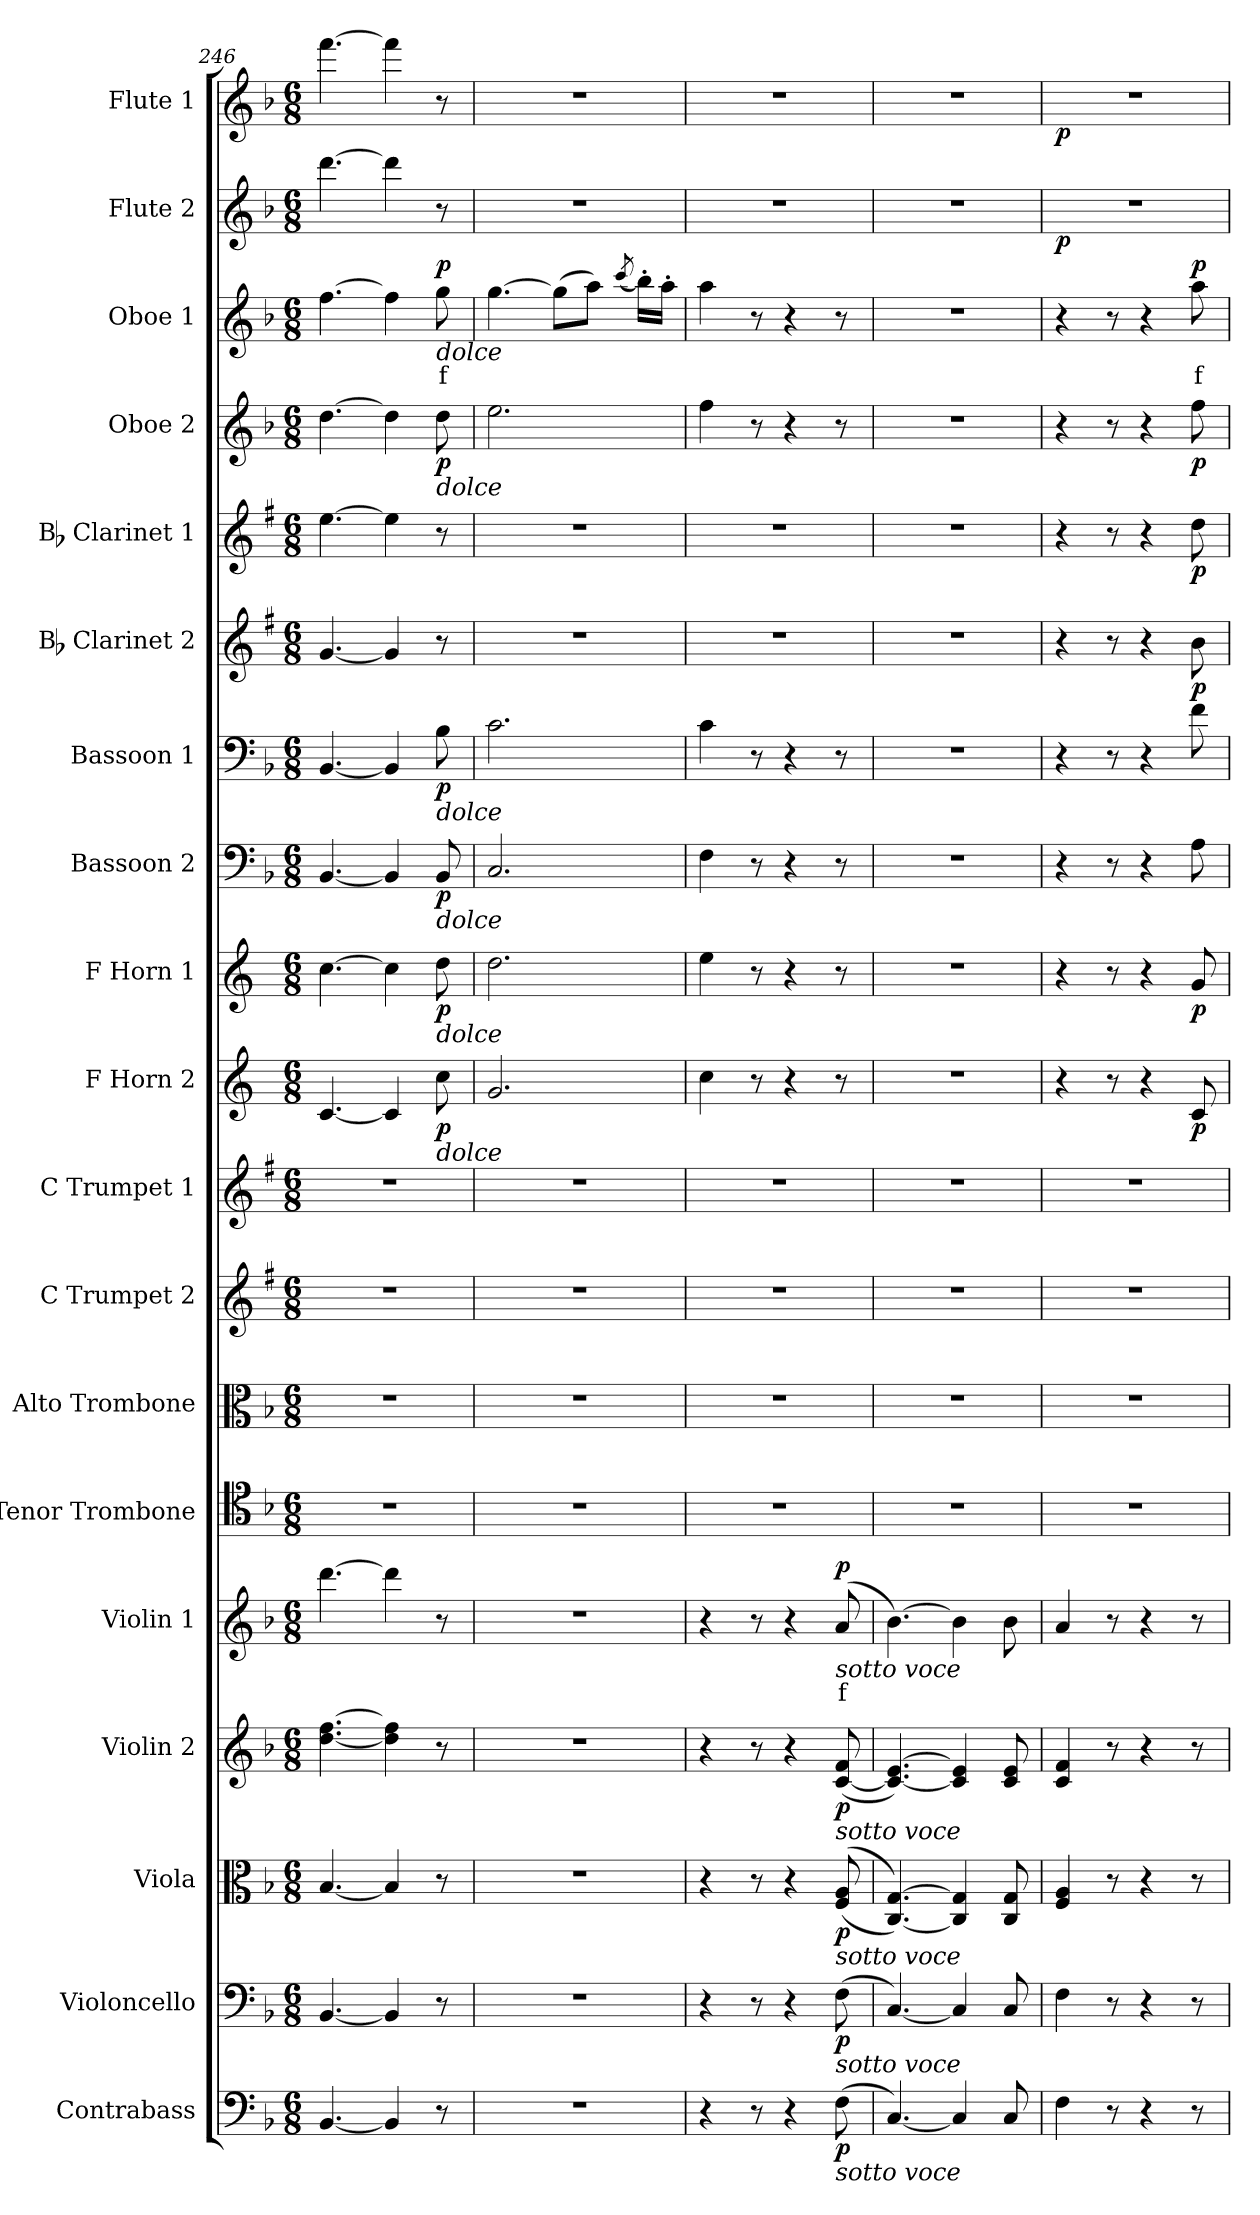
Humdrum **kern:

**kern	**dynam	**kern	**dynam	**kern	**dynam	**kern	**dynam	**kern	**text	**dynam	**kern	**kern	**kern	**kern	**kern	**dynam	**kern	**dynam	**kern	**dynam	**kern	**dynam	**kern	**dynam	**kern	**dynam	**kern	**dynam	**kern	**text	**dynam	**kern	**dynam	**kern	**dynam
*part19	*part19	*part18	*part18	*part17	*part17	*part16	*part16	*part15	*part15	*part15	*part14	*part13	*part12	*part11	*part10	*part10	*part9	*part9	*part8	*part8	*part7	*part7	*part6	*part6	*part5	*part5	*part4	*part4	*part3	*part3	*part3	*part2	*part2	*part1	*part1
*staff19	*staff19	*staff18	*staff18	*staff17	*staff17	*staff16	*staff16	*staff15	*staff15	*staff15	*staff14	*staff13	*staff12	*staff11	*staff10	*staff10	*staff9	*staff9	*staff8	*staff8	*staff7	*staff7	*staff6	*staff6	*staff5	*staff5	*staff4	*staff4	*staff3	*staff3	*staff3	*staff2	*staff2	*staff1	*staff1
*I"Contrabass	*	*I"Violoncello	*	*I"Viola	*	*I"Violin 2	*	*I"Violin 1	*	*	*I"Tenor Trombone	*I"Alto Trombone	*I"C Trumpet 2	*I"C Trumpet 1	*I"F Horn 2	*	*I"F Horn 1	*	*I"Bassoon 2	*	*I"Bassoon 1	*	*I"Bb Clarinet 2	*	*I"Bb Clarinet 1	*	*I"Oboe 2	*	*I"Oboe 1	*	*	*I"Flute 2	*	*I"Flute 1	*
*I'Cb	*	*I'Vc	*	*I'Vla	*	*I'Vln 2	*	*I'Vln 1	*	*	*I'T Trb	*I'A Trb	*I'Tpt 2	*I'Tpt 1	*I'Hn 2	*	*I'Hn 1	*	*I'Bsn 2	*	*I'Bsn 1	*	*I'Cl 2	*	*I'Cl 1	*	*I'Ob 2	*	*I'Ob 1	*	*	*I'Fl 2	*	*I'Fl 1	*
*clefF4	*	*clefF4	*	*clefC3	*	*clefG2	*	*clefG2	*	*	*clefC4	*clefC3	*clefG2	*clefG2	*clefG2	*	*clefG2	*	*clefF4	*	*clefF4	*	*clefG2	*	*clefG2	*	*clefG2	*	*clefG2	*	*	*clefG2	*	*clefG2	*
*ITrd7c12	*	*	*	*	*	*	*	*	*	*	*	*	*ITrd1c2	*ITrd1c2	*ITrd4c7	*	*ITrd4c7	*	*	*	*	*	*ITrd1c2	*	*ITrd1c2	*	*	*	*	*	*	*	*	*	*
*k[b-]	*	*k[b-]	*	*k[b-]	*	*k[b-]	*	*k[b-]	*	*	*k[b-]	*k[b-]	*k[b-]	*k[b-]	*k[b-]	*	*k[b-]	*	*k[b-]	*	*k[b-]	*	*k[b-]	*	*k[b-]	*	*k[b-]	*	*k[b-]	*	*	*k[b-]	*	*k[b-]	*
*M6/8	*	*M6/8	*	*M6/8	*	*M6/8	*	*M6/8	*	*	*M6/8	*M6/8	*M6/8	*M6/8	*M6/8	*	*M6/8	*	*M6/8	*	*M6/8	*	*M6/8	*	*M6/8	*	*M6/8	*	*M6/8	*	*	*M6/8	*	*M6/8	*
=246	=246	=246	=246	=246	=246	=246	=246	=246	=246	=246	=246	=246	=246	=246	=246	=246	=246	=246	=246	=246	=246	=246	=246	=246	=246	=246	=246	=246	=246	=246	=246	=246	=246	=246	=246
[4.BBB-/	.	[4.BB-/	.	[4.B-/	.	[4.dd\ [4.ff\	.	[4.ddd\	.	.	2.r	2.r	2.r	2.r	[4.F/	.	[4.f\	.	[4.BB-/	.	[4.BB-/	.	[4.f/	.	[4.dd\	.	[4.dd\	.	[4.ff\	.	.	[4.ddd\	.	[4.fff\	.
4BBB-/]	.	4BB-/]	.	4B-/]	.	4dd\] 4ff\]	.	4ddd\]	.	.	.	.	.	.	4F/]	.	4f\]	.	4BB-/]	.	4BB-/]	.	4f/]	.	4dd\]	.	4dd\]	.	4ff\]	.	.	4ddd\]	.	4fff\]	.
!	!	!	!	!	!	!	!	!	!	!	!	!	!	!	!	!	!	!	!	!	!	!	!	!	!	!	!	!	!LO:TX:b:i:t=dolce	!	!	!	!	!	!
!	!	!	!	!	!	!	!	!	!	!	!	!	!	!	!	!	!	!	!	!	!	!	!	!	!	!	!LO:TX:b:i:t=dolce	!	!	!	!	!	!	!	!
!	!	!	!	!	!	!	!	!	!	!	!	!	!	!	!	!	!	!	!	!	!LO:TX:b:i:t=dolce	!	!	!	!	!	!	!	!	!	!	!	!	!	!
!	!	!	!	!	!	!	!	!	!	!	!	!	!	!	!	!	!	!	!LO:TX:b:i:t=dolce	!	!	!	!	!	!	!	!	!	!	!	!	!	!	!	!
!	!	!	!	!	!	!	!	!	!	!	!	!	!	!	!	!	!LO:TX:b:i:t=dolce	!	!	!	!	!	!	!	!	!	!	!	!	!	!	!	!	!	!
!	!	!	!	!	!	!	!	!	!	!	!	!	!	!	!LO:TX:b:i:t=dolce	!	!	!	!	!	!	!	!	!	!	!	!	!	!	!	!	!	!	!	!
!	!	!	!	!	!	!	!	!	!	!	!	!	!	!	!	!LO:DY:b	!	!LO:DY:b	!	!LO:DY:b	!	!LO:DY:b	!	!	!	!	!	!LO:DY:b	!	!LO:LY:b:color=#FF0000	!LO:DY:b	!	!	!	!
8r	.	8r	.	8r	.	8r	.	8r	.	.	.	.	.	.	8f\	p	8g\	p	8BB-/	p	8B-\	p	8r	.	8r	.	8dd\	p	8gg\	f	p	8r	.	8r	.
=247	=247	=247	=247	=247	=247	=247	=247	=247	=247	=247	=247	=247	=247	=247	=247	=247	=247	=247	=247	=247	=247	=247	=247	=247	=247	=247	=247	=247	=247	=247	=247	=247	=247	=247	=247
2.r	.	2.r	.	2.r	.	2.r	.	2.r	.	.	2.r	2.r	2.r	2.r	2.c/	.	2.g\	.	2.C/	.	2.c\	.	2.r	.	2.r	.	2.ee\	.	[4.gg\	.	.	2.r	.	2.r	.
.	.	.	.	.	.	.	.	.	.	.	.	.	.	.	.	.	.	.	.	.	.	.	.	.	.	.	.	.	(8gg\L]	.	.	.	.	.	.
.	.	.	.	.	.	.	.	.	.	.	.	.	.	.	.	.	.	.	.	.	.	.	.	.	.	.	.	.	8aa\J)	.	.	.	.	.	.
.	.	.	.	.	.	.	.	.	.	.	.	.	.	.	.	.	.	.	.	.	.	.	.	.	.	.	.	.	(8qccc/	.	.	.	.	.	.
.	.	.	.	.	.	.	.	.	.	.	.	.	.	.	.	.	.	.	.	.	.	.	.	.	.	.	.	.	16bb-'\LL)	.	.	.	.	.	.
.	.	.	.	.	.	.	.	.	.	.	.	.	.	.	.	.	.	.	.	.	.	.	.	.	.	.	.	.	16aa'\JJ	.	.	.	.	.	.
!!LO:PB:g=z
=248	=248	=248	=248	=248	=248	=248	=248	=248	=248	=248	=248	=248	=248	=248	=248	=248	=248	=248	=248	=248	=248	=248	=248	=248	=248	=248	=248	=248	=248	=248	=248	=248	=248	=248	=248
4r	.	4r	.	4r	.	4r	.	4r	.	.	2.r	2.r	2.r	2.r	4f\	.	4a\	.	4F\	.	4c\	.	2.r	.	2.r	.	4ff\	.	4aa\	.	.	2.r	.	2.r	.
8r	.	8r	.	8r	.	8r	.	8r	.	.	.	.	.	.	8r	.	8r	.	8r	.	8r	.	.	.	.	.	8r	.	8r	.	.	.	.	.	.
4r	.	4r	.	4r	.	4r	.	4r	.	.	.	.	.	.	4r	.	4r	.	4r	.	4r	.	.	.	.	.	4r	.	4r	.	.	.	.	.	.
!	!	!	!	!	!	!	!	!LO:TX:b:i:t=sotto voce	!	!	!	!	!	!	!	!	!	!	!	!	!	!	!	!	!	!	!	!	!	!	!	!	!	!	!
!	!	!	!	!	!	!LO:TX:b:i:t=sotto voce	!	!	!	!	!	!	!	!	!	!	!	!	!	!	!	!	!	!	!	!	!	!	!	!	!	!	!	!	!
!	!	!	!	!LO:TX:b:i:t=sotto voce	!	!	!	!	!	!	!	!	!	!	!	!	!	!	!	!	!	!	!	!	!	!	!	!	!	!	!	!	!	!	!
!	!	!LO:TX:b:i:t=sotto voce	!	!	!	!	!	!	!	!	!	!	!	!	!	!	!	!	!	!	!	!	!	!	!	!	!	!	!	!	!	!	!	!	!
!LO:TX:b:i:t=sotto voce	!	!	!	!	!	!	!	!	!	!	!	!	!	!	!	!	!	!	!	!	!	!	!	!	!	!	!	!	!	!	!	!	!	!	!
!	!LO:DY:b	!	!LO:DY:b	!	!LO:DY:b	!	!LO:DY:b	!	!LO:LY:b:color=#FF0000	!LO:DY:b	!	!	!	!	!	!	!	!	!	!	!	!	!	!	!	!	!	!	!	!	!	!	!	!	!
(8FF\	p	(8F\	p	((8F/ 8A/	p	([8c/ 8f/	p	(8a/	f	p	.	.	.	.	8r	.	8r	.	8r	.	8r	.	.	.	.	.	8r	.	8r	.	.	.	.	.	.
=249	=249	=249	=249	=249	=249	=249	=249	=249	=249	=249	=249	=249	=249	=249	=249	=249	=249	=249	=249	=249	=249	=249	=249	=249	=249	=249	=249	=249	=249	=249	=249	=249	=249	=249	=249
[4.CC/)	.	[4.C/)	.	[4.C/ [4.G/))	.	4.c/_ [4.e/)	.	[4.b-\)	.	.	2.r	2.r	2.r	2.r	2.r	.	2.r	.	2.r	.	2.r	.	2.r	.	2.r	.	2.r	.	2.r	.	.	2.r	.	2.r	.
4CC/]	.	4C/]	.	4C/] 4G/]	.	4c/] 4e/]	.	4b-\]	.	.	.	.	.	.	.	.	.	.	.	.	.	.	.	.	.	.	.	.	.	.	.	.	.	.	.
8CC/	.	8C/	.	8C/ 8G/	.	8c/ 8e/	.	8b-\	.	.	.	.	.	.	.	.	.	.	.	.	.	.	.	.	.	.	.	.	.	.	.	.	.	.	.
=250	=250	=250	=250	=250	=250	=250	=250	=250	=250	=250	=250	=250	=250	=250	=250	=250	=250	=250	=250	=250	=250	=250	=250	=250	=250	=250	=250	=250	=250	=250	=250	=250	=250	=250	=250
!	!	!	!	!	!	!	!	!	!	!	!	!	!	!	!	!	!	!	!	!	!	!	!	!	!	!	!	!	!	!	!	!	!LO:DY:b	!	!LO:DY:b
4FF\	.	4F\	.	4F/ 4A/	.	4c/ 4f/	.	4a/	.	.	2.r	2.r	2.r	2.r	4r	.	4r	.	4r	.	4r	.	4r	.	4r	.	4r	.	4r	.	.	2.r	p	2.r	p
8r	.	8r	.	8r	.	8r	.	8r	.	.	.	.	.	.	8r	.	8r	.	8r	.	8r	.	8r	.	8r	.	8r	.	8r	.	.	.	.	.	.
4r	.	4r	.	4r	.	4r	.	4r	.	.	.	.	.	.	4r	.	4r	.	4r	.	4r	.	4r	.	4r	.	4r	.	4r	.	.	.	.	.	.
!	!	!	!	!	!	!	!	!	!	!	!	!	!	!	!	!LO:DY:b	!	!LO:DY:b	!	!	!	!	!	!LO:DY:b	!	!LO:DY:b	!	!LO:DY:b	!	!LO:LY:b:color=#FF0000	!LO:DY:b	!	!	!	!
8r	.	8r	.	8r	.	8r	.	8r	.	.	.	.	.	.	8F/	p	8c/	p	8A\	.	8f\	.	8a\	p	8cc\	p	8ff\	p	8aa\	f	p	.	.	.	.
=	=	=	=	=	=	=	=	=	=	=	=	=	=	=	=	=	=	=	=	=	=	=	=	=	=	=	=	=	=	=	=	=	=	=	=
*-	*-	*-	*-	*-	*-	*-	*-	*-	*-	*-	*-	*-	*-	*-	*-	*-	*-	*-	*-	*-	*-	*-	*-	*-	*-	*-	*-	*-	*-	*-	*-	*-	*-	*-	*-
